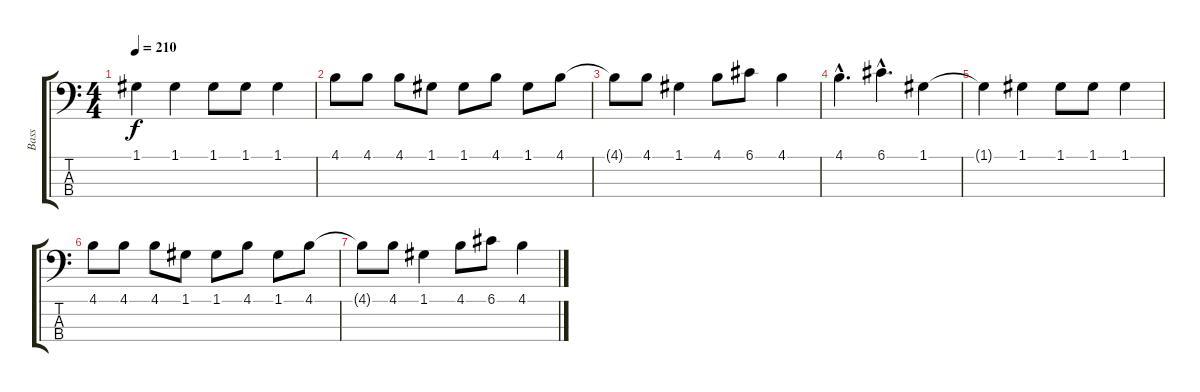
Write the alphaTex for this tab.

\track ("Bass" "Bass") {instrument electricbasspick}
\staff {score tabs}
\tuning (G2 D2 A1 E1) {hide}
\ts (4 4)
\tempo 210
\clef f4
\ks c
1.1{t}.4{dy f} 1.1.4 1.1.8 1.1.8 1.1.4 |
4.1.8 4.1.8 4.1.8 1.1.8 1.1.8 4.1.8 1.1.8 4.1.8 |
4.1{t}.8 4.1.8 1.1.4 4.1.8 6.1.8 4.1.4 |
4.1{hac}.4{d} 6.1{hac}.4{d} 1.1.4 |
1.1{t}.4 1.1.4 1.1.8 1.1.8 1.1.4 |
4.1.8 4.1.8 4.1.8 1.1.8 1.1.8 4.1.8 1.1.8 4.1.8 |
4.1{t}.8 4.1.8 1.1.4 4.1.8 6.1.8 4.1.4
